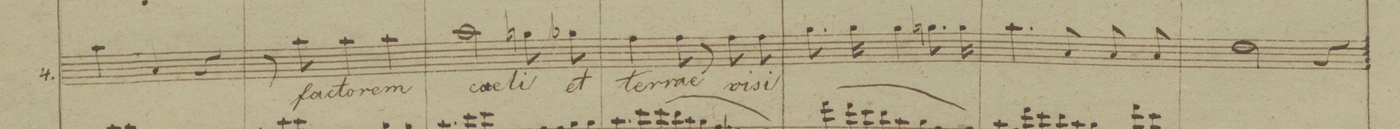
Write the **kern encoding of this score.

**kern	**text	**text	**dynam
*I"4.	*	*	*
*clefF4	*	*	*
*k[b-]	*	*	*
*M3/4	*	*	*
4c\	.	-ten-	.
4C/	.	-tem	.
4r	.	.	.
=9	=9	=9	=9
8r	.	.	.
8c\	fac-	fac-	.
4c\	-to-	-to-	.
4c\	-rem	-rem	.
=10	=10	=10	=10
2c\	cae-	cae-	.
8Bn\	-li	-li	.
8B-X\	et	et	.
=11	=11	=11	=11
4A\	ter-	ter-	.
8A\	-rae	-rae,	.
8r	.	.	.
8A\	vi-	vi-	.
8A\	-si	-si-	.
=12	=12	=12	=12
8.B-\	.	-bi-	.
16B-\	.	-li-	.
4B-\	.	-um	.
8.Bn\	.	et	.
16B\	.	in-	.
=13	=13	=13	=13
4.c\	.	-vi-	.
8C/	.	-si-	.
8C/	.	-bi-	.
8C/	.	-li-	.
=14	=14	=14	=14
2F\	.	-um	.
4r	.	.	.
=15	=15	=15	=15
*-	*-	*-	*-
